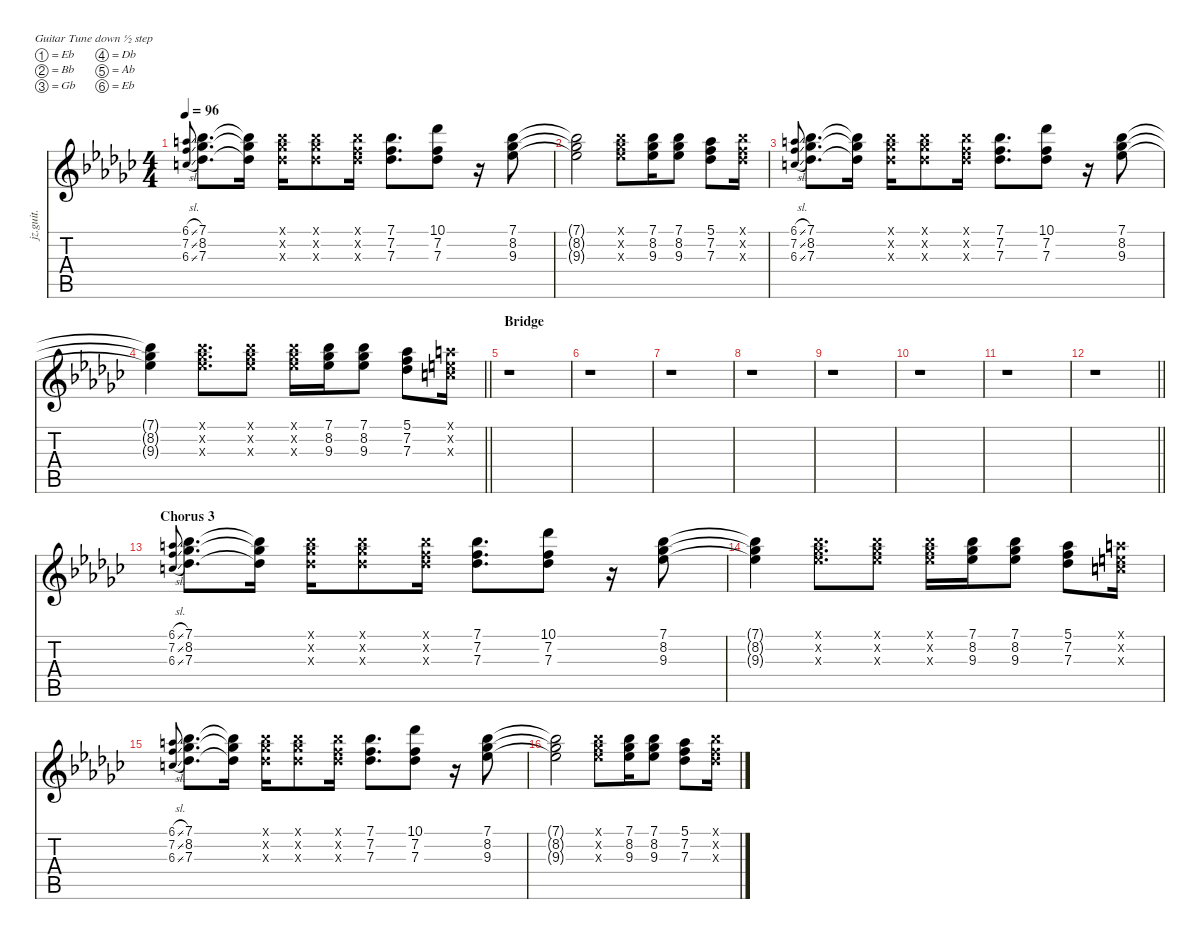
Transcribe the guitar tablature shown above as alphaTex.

\defaultSystemsLayout 4
\hideDynamics
\bracketExtendMode nobrackets
\otherSystemsTrackNameOrientation horizontal
\track ("Rhythm Guitar" "jz.guit.") {defaultSystemsLayout 5 instrument electricguitarjazz}
\staff {score tabs}
\tuning (Eb4 Bb3 Gb3 Db3 Ab2 Eb2)
\ts (4 4)
\tempo 96
\clef g2
\ks gb
(6.1{sl acc forcenatural} 7.2{sl acc forcenatural} 6.3{sl acc forcenatural}).8{gr onbeat dy mf beam Up} (7.1{acc b} 8.2{acc b} 7.3{acc b}).8{d dy f beam Down} (7.1{t acc b} 8.2{t acc b} 7.3{t acc b}).16{beam Down} (7.1{x acc b} 8.2{x acc b} 7.3{x acc b}).16{beam Down} (7.1{x acc b} 8.2{x acc b} 7.3{x acc b}).8{beam Down} (7.1{x acc b} 7.2{x acc forcenatural} 7.3{x acc b}).16{beam Down} (7.1{acc b} 7.2{acc forcenatural} 7.3{acc b}).8{d beam Down} (10.1{acc b} 7.2{acc forcenatural} 7.3{acc b}).8{beam Down} r.16{beam Down} (7.1{acc b} 8.2{acc b} 9.3{acc b}).8{beam Down} |
(7.1{t acc b} 8.2{t acc b} 9.3{t acc b}).2{beam Down} (7.1{x acc b} 8.2{x acc b} 9.3{x acc b}).8{beam Down} (7.1{acc b} 8.2{acc b} 9.3{acc b}).16{beam Down} (7.1{acc b} 8.2{acc b} 9.3{acc b}).8{beam Down} (5.1{acc b} 7.2{acc forcenatural} 7.3{acc b}).8{beam Down} (7.1{x acc b} 7.2{x acc forcenatural} 7.3{x acc b}).16{beam Down} |
(6.1{sl acc forcenatural} 7.2{sl acc forcenatural} 6.3{sl acc forcenatural}).8{gr onbeat dy mf beam Up} (7.1{acc b} 8.2{acc b} 7.3{acc b}).8{d dy f beam Down} (7.1{t acc b} 8.2{t acc b} 7.3{t acc b}).16{beam Down} (7.1{x acc b} 8.2{x acc b} 7.3{x acc b}).16{beam Down} (7.1{x acc b} 8.2{x acc b} 7.3{x acc b}).8{beam Down} (7.1{x acc b} 7.2{x acc forcenatural} 7.3{x acc b}).16{beam Down} (7.1{acc b} 7.2{acc forcenatural} 7.3{acc b}).8{d beam Down} (10.1{acc b} 7.2{acc forcenatural} 7.3{acc b}).8{beam Down} r.16{beam Down} (7.1{acc b} 8.2{acc b} 9.3{acc b}).8{beam Down} |
\barLineRight lightlight
(7.1{t acc b} 8.2{t acc b} 9.3{t acc b}).4{beam Down} (7.1{x acc b} 8.2{x acc b} 9.3{x acc b}).8{d beam Down} (7.1{x acc b} 8.2{x acc b} 9.3{x acc b}).8{beam Down} (7.1{x acc b} 8.2{x acc b} 9.3{x acc b}).16{beam Down} (7.1{acc b} 8.2{acc b} 9.3{acc b}).16{beam Down} (7.1{acc b} 8.2{acc b} 9.3{acc b}).8{beam Down} (5.1{acc b} 7.2{acc forcenatural} 7.3{acc b}).8{beam Down} (6.1{x acc forcenatural} 6.2{x acc forcenatural} 6.3{x acc forcenatural}).16{beam Down} |
\section ("" "Bridge")
r.1{beam Down} |
r.1{beam Down} |
r.1{beam Down} |
r.1{beam Down} |
r.1{beam Down} |
r.1{beam Down} |
r.1{beam Down} |
\barLineRight lightlight
r.1{beam Down} |
\section ("" "Chorus 3")
(6.1{sl acc forcenatural} 7.2{sl acc forcenatural} 6.3{sl acc forcenatural}).8{gr onbeat dy mf beam Up} (7.1{acc b} 8.2{acc b} 7.3{acc b}).8{d dy f beam Down} (7.1{t acc b} 8.2{t acc b} 7.3{t acc b}).16{beam Down} (7.1{x acc b} 8.2{x acc b} 7.3{x acc b}).16{beam Down} (7.1{x acc b} 8.2{x acc b} 7.3{x acc b}).8{beam Down} (7.1{x acc b} 7.2{x acc forcenatural} 7.3{x acc b}).16{beam Down} (7.1{acc b} 7.2{acc forcenatural} 7.3{acc b}).8{d beam Down} (10.1{acc b} 7.2{acc forcenatural} 7.3{acc b}).8{beam Down} r.16{beam Down} (7.1{acc b} 8.2{acc b} 9.3{acc b}).8{beam Down} |
(7.1{t acc b} 8.2{t acc b} 9.3{t acc b}).4{beam Down} (7.1{x acc b} 8.2{x acc b} 9.3{x acc b}).8{d beam Down} (7.1{x acc b} 8.2{x acc b} 9.3{x acc b}).8{beam Down} (7.1{x acc b} 8.2{x acc b} 9.3{x acc b}).16{beam Down} (7.1{acc b} 8.2{acc b} 9.3{acc b}).16{beam Down} (7.1{acc b} 8.2{acc b} 9.3{acc b}).8{beam Down} (5.1{acc b} 7.2{acc forcenatural} 7.3{acc b}).8{beam Down} (6.1{x acc forcenatural} 6.2{x acc forcenatural} 6.3{x acc forcenatural}).16{beam Down} |
(6.1{sl acc forcenatural} 7.2{sl acc forcenatural} 6.3{sl acc forcenatural}).8{gr onbeat dy mf beam Up} (7.1{acc b} 8.2{acc b} 7.3{acc b}).8{d dy f beam Down} (7.1{t acc b} 8.2{t acc b} 7.3{t acc b}).16{beam Down} (7.1{x acc b} 8.2{x acc b} 7.3{x acc b}).16{beam Down} (7.1{x acc b} 8.2{x acc b} 7.3{x acc b}).8{beam Down} (7.1{x acc b} 7.2{x acc forcenatural} 7.3{x acc b}).16{beam Down} (7.1{acc b} 7.2{acc forcenatural} 7.3{acc b}).8{d beam Down} (10.1{acc b} 7.2{acc forcenatural} 7.3{acc b}).8{beam Down} r.16{beam Down} (7.1{acc b} 8.2{acc b} 9.3{acc b}).8{beam Down} |
(7.1{t acc b} 8.2{t acc b} 9.3{t acc b}).2{beam Down} (7.1{x acc b} 8.2{x acc b} 9.3{x acc b}).8{beam Down} (7.1{acc b} 8.2{acc b} 9.3{acc b}).16{beam Down} (7.1{acc b} 8.2{acc b} 9.3{acc b}).8{beam Down} (5.1{acc b} 7.2{acc forcenatural} 7.3{acc b}).8{beam Down} (7.1{x acc b} 7.2{x acc forcenatural} 7.3{x acc b}).16{beam Down}
